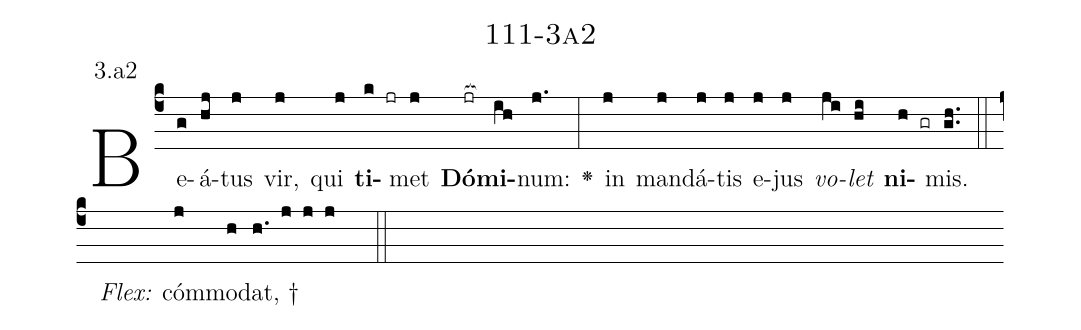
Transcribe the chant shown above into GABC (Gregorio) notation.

name: 111-3a2;
annotation: 3.a2;
%%
(c4)Be(g)á(hj)tus(j) vir,(j) qui(j) <b>ti</b>(k jr)met(j) <b>Dó</b>(jr[ocb:1{])<b>mi</b>(ih[ocb:0}])num:(j.) <v>\greheightstar</v>(:) in(j) man(j)dá(j)tis(j) e(j)jus(j) <i>vo</i>(ji)<i>let</i>(hi) <b>ni</b>(h gr)mis.(gh..) (::)
<i>Flex:</i>()  cóm(j)mo(h)dat, †(h. j j j  ::)

%E(j) u(j) o(ji) u(hi) a(h) e.(gh..) (::)
